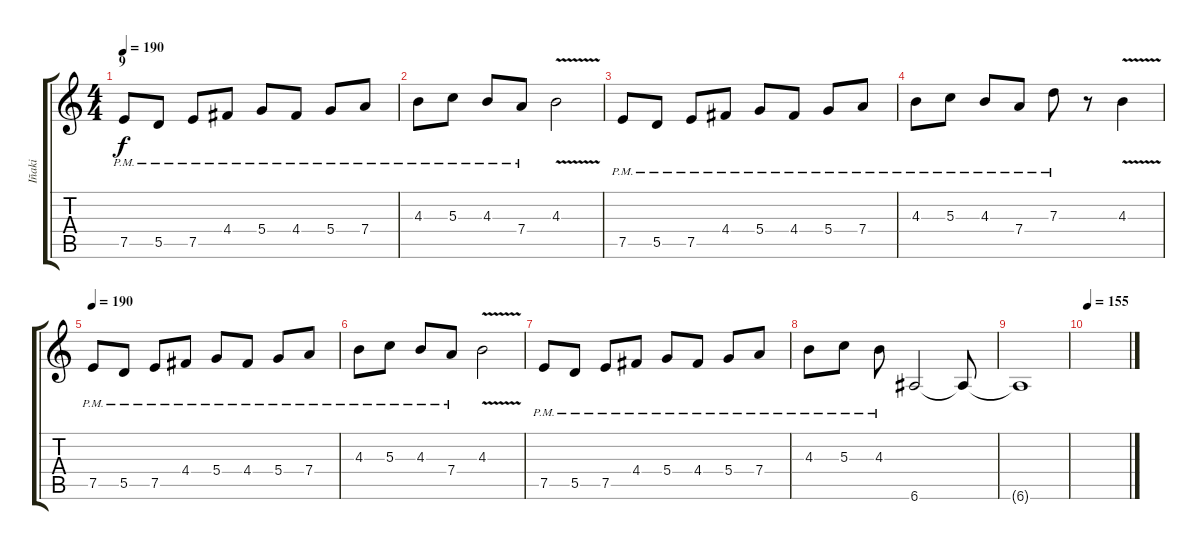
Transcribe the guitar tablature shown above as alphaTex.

\track ("Iñaki" "Iñaki") {instrument electricguitarjazz}
\staff {score tabs}
\tuning (E4 B3 G3 D3 A2 E2) {hide}
\ts (4 4)
\section ("" "9")
\tempo 550
\tempo 190
\clef g2
\ks c
7.5{pm}.8{dy f volume 11 instrument overdrivenguitar} 5.5{pm}.8 7.5{pm}.8 4.4{pm}.8 5.4{pm}.8 4.4{pm}.8 5.4{pm}.8 7.4{pm}.8 |
4.3{pm}.8 5.3{pm}.8 4.3{pm}.8 7.4{pm}.8 4.3{v}.2 |
7.5{pm}.8 5.5{pm}.8 7.5{pm}.8 4.4{pm}.8 5.4{pm}.8 4.4{pm}.8 5.4{pm}.8 7.4{pm}.8 |
4.3{pm}.8 5.3{pm}.8 4.3{pm}.8 7.4{pm}.8 7.3{pm}.8 r.8 4.3{v}.4 |
\tempo 190
7.5{pm}.8{volume 11 instrument overdrivenguitar} 5.5{pm}.8 7.5{pm}.8 4.4{pm}.8 5.4{pm}.8 4.4{pm}.8 5.4{pm}.8 7.4{pm}.8 |
4.3{pm}.8 5.3{pm}.8 4.3{pm}.8 7.4{pm}.8 4.3{v}.2 |
7.5{pm}.8 5.5{pm}.8 7.5{pm}.8 4.4{pm}.8 5.4{pm}.8 4.4{pm}.8 5.4{pm}.8 7.4{pm}.8 |
4.3{pm}.8 5.3{pm}.8 4.3{pm}.8 6.6.2{instrument gunshot} 6.6{t}.8 |
6.6{t}.1 |
\tempo 155
